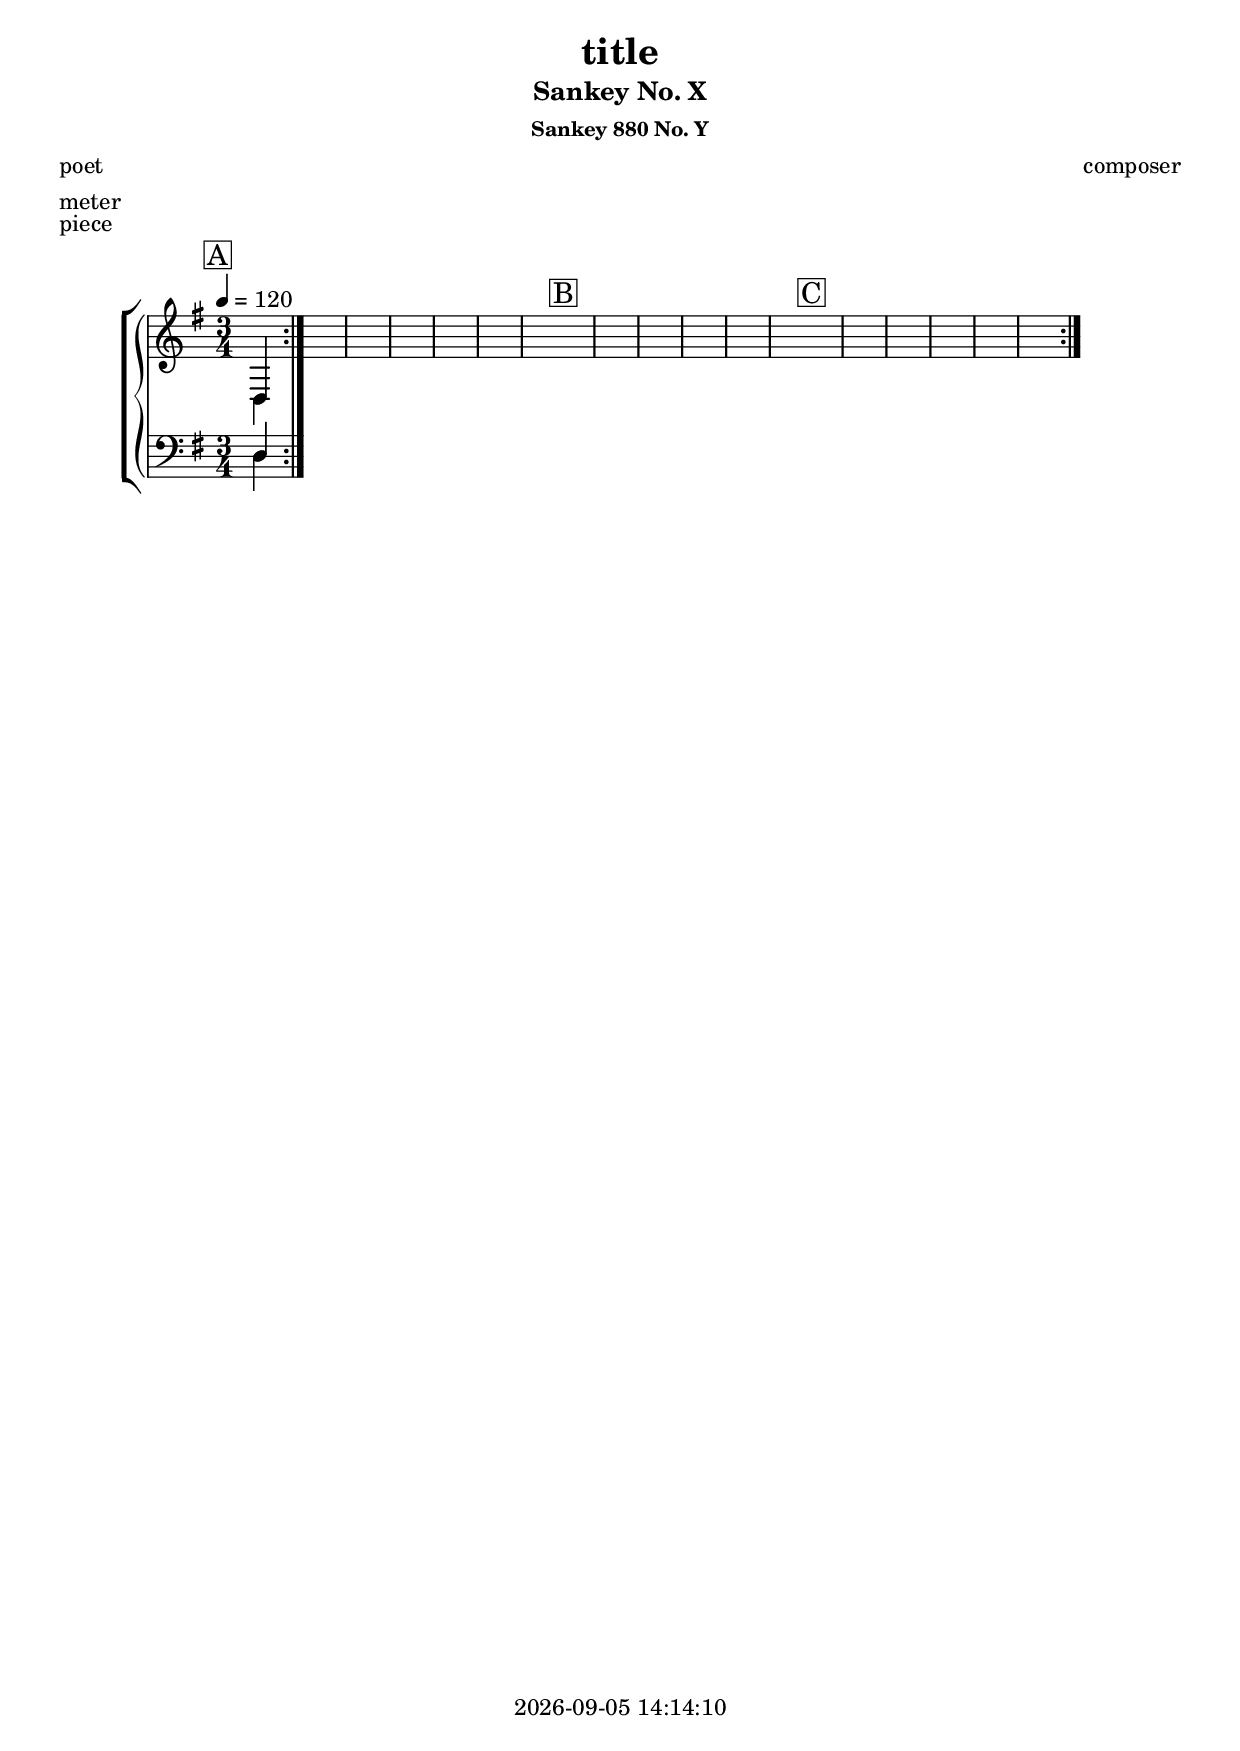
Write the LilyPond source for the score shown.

\version "2.20.2"

\include "articulate.ly"

today = #(strftime "%Y-%m-%d %H:%M:%S" (localtime (current-time)))

\header {
% centered at top
%  dedication  = "dedication"
  title       = "title"
  subtitle    = "Sankey No. X"
  subsubtitle = "Sankey 880 No. Y"
%  instrument  = "instrument"
  
% arrangement of following lines:
%
%  poet    composer
%  meter   arranger
%  piece       opus

  composer    = "composer"
%  arranger    = "arranger"
%  opus        = "opus"

  poet        = "poet"
  meter       = "meter"
  piece       = "piece"

% centered at bottom
% tagline     = "tagline" % default lilypond version
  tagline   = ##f
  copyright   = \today
}

% #(set-global-staff-size 16)

verses = 6

global = {
  \key g \major
  \time 3/4
  \tempo 4=120
  \partial 4
}

RehearsalTrack = {
% \set Score.currentBarNumber = #5
% \mark \markup { \circle "1a" }
  \repeat volta \verses {
    \mark \markup { \box "A" } s2.*6
    \mark \markup { \box "B" } s2.*5
    \mark \markup { \box "C" } s2.*5
  }
}

TempoTrack = {
  \repeat volta \verses {
  }
}

soprano = \relative {
  \global
  \repeat volta \verses {
    d4
  }
}

dynamicsWomen = {
  \override DynamicTextSpanner.style = #'none
  \repeat volta \verses {
  }
}

alto = \relative {
  \global
  \repeat volta \verses {
    d4
  }
}

tenor = \relative {
  \global
  \repeat volta \verses {
    d4
  }
}

dynamicsMen = {
  \override DynamicTextSpanner.style = #'none
  \repeat volta \verses {
  }
}

bass= \relative {
  \global
  \repeat volta \verses {
    d4
  }
}

chorus = \lyricmode {
}

wordsOne = \lyricmode {
  \set stanza = "1."
}
  
wordsTwo = \lyricmode {
  \set stanza = "2."
}
  
wordsThree = \lyricmode {
  \set stanza = "3."
}
  
wordsFour = \lyricmode {
  \set stanza = "4."
}
  
wordsFive = \lyricmode {
  \set stanza = "5."
}
  
wordsSix = \lyricmode {
  \set stanza = "6."
}
  
wordsMidi = \lyricmode {
}
  
pianoRH = \relative {
  \global
  \repeat volta \verses {
    c4
  }
  \bar "|."
}

pianoRHone = \relative {
  \global
  \voiceOne
  \repeat volta \verses {
    c4
  }
  \bar "|."
}

pianoRHtwo = \relative {
  \global
  \voiceTwo
  \repeat volta \verses {
    c4
  }
  \bar "|."
}

dynamicsPiano = {
  \override DynamicTextSpanner.style = #'none
  \repeat volta \verses {
  }
}

pianoLH = \relative {
  \global
  \oneVoice
  \repeat volta \verses {
    c4
  }
  \bar "|."
}

pianoLHone = \relative {
  \global
  \voiceOne
  \repeat volta \verses {
    c4
  }
  \bar "|."
}

pianoLHtwo = \relative {
  \global
  \voiceTwo
  \repeat volta \verses {
    c4
  }
  \bar "|."
}

\book {
  \bookOutputSuffix "repeat"
  \score {
%    \unfoldRepeats
%    \articulate
    \context GrandStaff <<
%      <<
%        \new ChordNames { \ChordTrack }
%        \new FretBoards { \ChordTrack }
%      >>
      <<
        \new ChoirStaff <<
%          \new Voice = tempo \TempoTrack
%                                  % Single soprano staff
%          \new Dynamics \dynamicsSop
%          \new Staff \with { instrumentName = #"Soprano" shortInstrumentName = #"S" } <<
%            \new Voice \RehearsalTrack
%            \new Voice = "soprano" \soprano
%            \new Lyrics \lyricsto "soprano" \wordsSop
%          >>
%                                  % Single alto staff
%          \new Dynamics \dynamicsAlto
%          \new Staff \with { instrumentName = #"Alto" shortInstrumentName = #"A" } <<
%            \new Voice = "alto" \alto
%            \new Lyrics \lyricsto "alto" \wordsAlto
%          >>
%                                  % Single tenor staff
%          \new Dynamics \dynamicsTenor
%          \new Staff \with { instrumentName = #"Tenor" shortInstrumentName = #"T" } <<
%            \clef "treble_8"
%            \new Voice = "tenor" \tenor
%            \new Lyrics \lyricsto "tenor" \wordsTenor
%          >>
%                                  % Single bass staff
%          \new Dynamics \dynamicsBass
%          \new Staff \with { instrumentName = #"Bass" shortInstrumentName = #"B" } <<
%            \clef "bass"
%            \new Voice = "bass" \bass
%            \new Lyrics \lyricsto "bass" \wordsBass
%          >>
                                  % Joint soprano/alto staff
          \new Dynamics \dynamicsWomen
          \new Staff <<
            \new Voice \RehearsalTrack
%            \new Voice \TempoTrack
            \new Voice = "soprano" { \voiceOne \soprano }
            \new Voice = "alto"    { \voiceTwo \alto    }
            \new Lyrics \lyricsto "soprano" { \wordsOne \chorus }
            \new Lyrics \lyricsto "soprano"   \wordsTwo
            \new Lyrics \lyricsto "soprano"   \wordsThree
            \new Lyrics \lyricsto "soprano"   \wordsFour
            \new Lyrics \lyricsto "soprano"   \wordsFive
            \new Lyrics \lyricsto "soprano"   \wordsSix
%            \new Lyrics \lyricsto "soprano" { \wordsOne   \chorus
%                                              \wordsTwo   \chorus
%                                              \wordsThree \chorus
%                                              \wordsFour  \chorus
%                                              \wordsFive  \chorus
%                                              \wordsSix   \chorus
%                                            }
%            \new Lyrics \lyricsto "soprano" \wordsMidi
          >>
                                  % Joint tenor/bass staff
          \new Dynamics \dynamicsMen
          \new Staff <<
            \clef "bass"
            \new Voice = "tenor" { \voiceOne \tenor }
            \new Voice = "bass"  { \voiceTwo \bass  }
          >>
        >>
%        \new PianoStaff <<
%          \new Staff <<
%            \new Voice \pianoRH
%            \new Voice \pianoRHone
%            \new Voice \pianoRHtwo
%          >>
%          \new Dynamics \dynamicsPiano
%          \new Staff <<
%            \clef "bass"
%            \new Voice \pianoLH
%            \new Voice \pianoLHone
%            \new Voice \pianoLHtwo
%          >>
%        >>
      >>
    >>
    \layout {
      indent = 1.5\cm
      \context {
        \Staff \RemoveAllEmptyStaves
      }
    }
    \midi {}
  }
}
